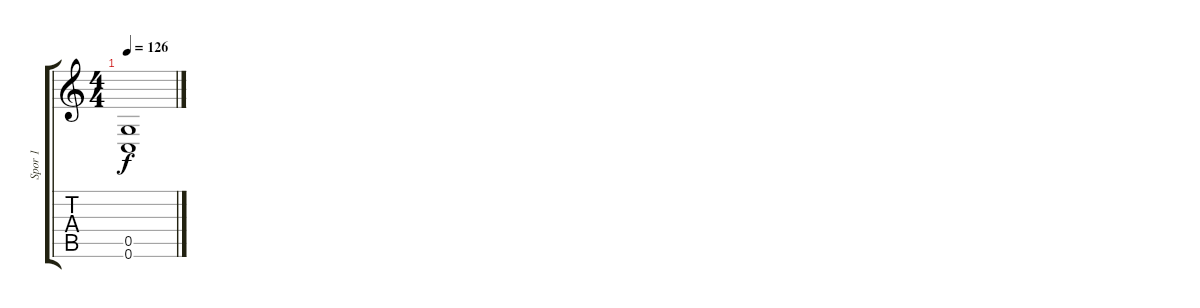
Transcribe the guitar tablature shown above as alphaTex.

\track ("Spor 1" "Spor 1") {instrument distortionguitar}
\staff {score tabs}
\tuning (D4 A3 F3 C3 G2 C2) {hide}
\ts (4 4)
\tempo 126
\clef g2
\ks c
(0.5 0.6).1{dy f}
